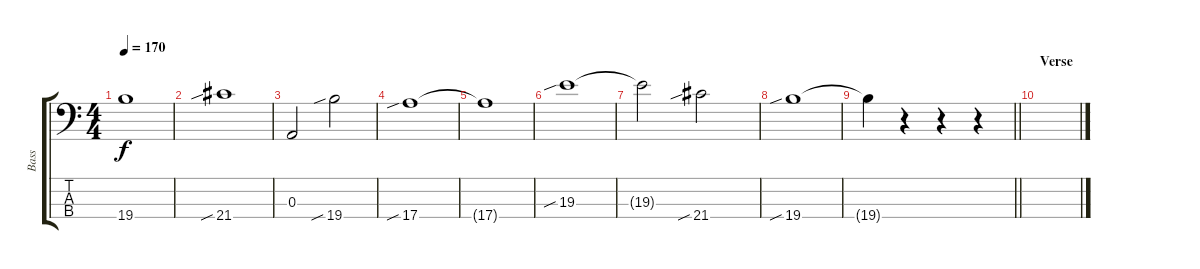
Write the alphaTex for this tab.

\track ("Bass" "Bass") {instrument electricbasspick}
\staff {score tabs}
\tuning (G2 D2 A1 E1) {hide}
\ts (4 4)
\tempo 170
\clef f4
\ks c
19.4{t}.1{dy f} |
21.4{sib}.1{volume 16} |
0.3.2 19.4{sib}.2 |
17.4{sib}.1 |
17.4{t}.1 |
19.3{sib}.1 |
19.3{t}.2 21.4{sib}.2 |
19.4{sib}.1 |
\barLineRight lightlight
19.4{t}.4 r.4 r.4 r.4 |
\section ("" "Verse")
